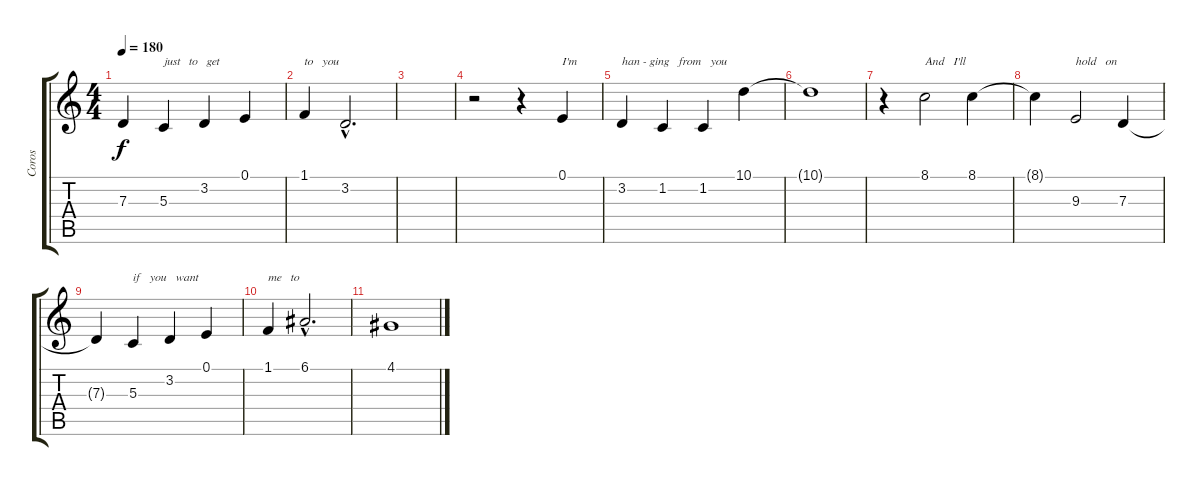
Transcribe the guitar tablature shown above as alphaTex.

\track ("Coros" "Coros") {instrument choiraahs}
\staff {score tabs}
\tuning (E4 B3 G3 D3 A2 E2) {hide}
\ts (4 4)
\tempo 180
\clef g2
\ks c
7.3{t}.4{dy f} 5.3.4{txt "just   to   get"} 3.2.4 0.1.4 |
1.1.4{txt "to   you"} 3.2{hac}.2{d} |
|
r.2 r.4 0.1.4{txt "I'm"} |
3.2.4{txt "han - ging   from   you"} 1.2.4 1.2.4 10.1.4 |
10.1{t}.1 |
r.4 8.1.2{txt "And   I'll"} 8.1.4 |
8.1{t}.4 9.3.2{txt "hold   on  "} 7.3.4 |
7.3{t}.4 5.3.4{txt "if   you   want"} 3.2.4 0.1.4 |
1.1.4{txt "me   to"} 6.1{hac}.2{d} |
4.1.1
